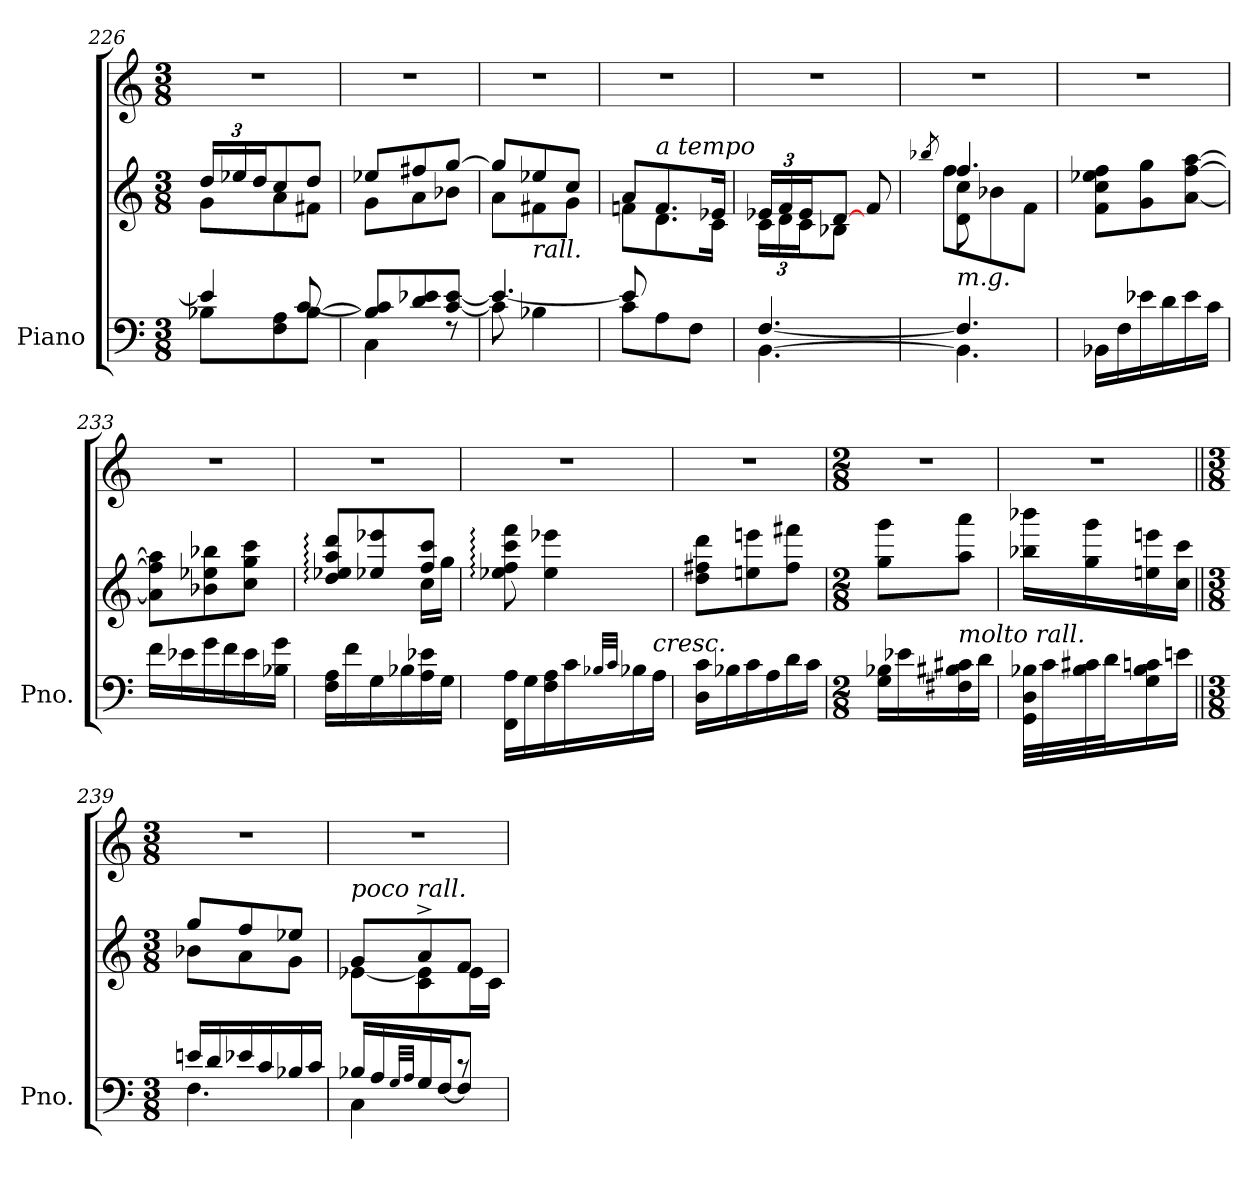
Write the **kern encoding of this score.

**kern	**kern	**kern
*part1	*part1	*part1
*staff3	*staff2	*staff1
*I"Piano	*	*
*I'Pno.	*	*
*clefF4	*clefG2	*clefG2
*k[]	*k[]	*k[]
*M3/8	*M3/8	*M3/8
=226	=226	=226
*^	*	*
*	*	*Xbrackettup	*
*	*	*^	*
8B-X\L	4e-/]	24dd/LL	8g\L	4.r
.	.	24ee-X/	.	.
.	.	24dd/J	.	.
8F\ 8A\	.	8cc/	8a\	.
[8B-\J	[8c/	8dd/J	8f#X\J	.
=227	=227	=227	=227	=227
4C\	8B-/] 8c/]L	8ee-X/L	8g\L	4.r
.	8d/ 8e-X/	8ff#X/	8a\	.
8rF	[8c/ [8e-/J	[8gg/J	8b-X\J	.
=228	=228	=228	=228	=228
8c\]	4.e-/_	8gg/L]	8a\L	4.r
!	!	!LO:TX:b:i:t=rall.	!	!
4B-X\	.	8ee-X/	8f#X\	.
.	.	8cc/J	8g\J	.
!!LO:LB:g=z
=229	=229	=229	=229	=229
8c\L	8e-/]	8a/L	8fn\L	4.r
!	!	!LO:TX:a:i:t=a tempo	!	!
8A\	4ryy	8.f/	8.d\	.
8F\J	.	.	.	.
.	.	16e-X/Jk	16c\Jk	.
=230	=230	=230	=230	=230
[4.BB\	[4.F/	24e-X/LL	24c\LL	4.r
.	.	24f/	24d\	.
.	.	24e-/J	24c\J	.
.	.	[8d/J	8B-X\J	.
.	.	8f/	8ryy	.
*	*	*v	*v	*
=231	=231	=231	=231
.	.	8qbb-X/	.
*	*	*^	*
*	*	*	*^	*
!	!	!LO:TX:b:i:t=m.g.	!	!	!
4.BB\]	4.F/]	4.ff/	8ff\L	8d\] 8cc\	4.r
.	.	.	8b-X\	4ryy	.
.	.	.	8f\J	.	.
*v	*v	*	*	*	*
*	*v	*v	*v	*
=232	=232	=232
16BB-X\LL	8f\ 8cc\ 8ee-X\ 8ff\L	4.r
16F\	.	.
16e-X\	8g\ 8gg\	.
16d\	.	.
16e-\	[8a\ [8ff\ [8aa\J	.
16c\JJ	.	.
=233	=233	=233
16f\LL	8a\] 8ff\] 8aa\]L	4.r
16e-X\	.	.
16g\	8b-X\ 8ee-X\ 8bb-X\	.
16f\	.	.
16e-\	8cc\ 8gg\ 8ccc\J	.
16B-X\ 16g\JJ	.	.
!!LO:LB:g=z
=234	=234	=234
*	*^	*
16F\ 16A\LL	8dd/: 8ee-X/: 8aa/: 8ddd/:L	4ryy	4.r
16f\	.	.	.
16G\	8ee-X/ 8eee-X/	.	.
16B-X\	.	.	.
16A\ 16e-X\	8ff/ 8ccc/J	16cc\LL	.
16G\JJ	.	16gg\JJ	.
*	*v	*v	*
=235	=235	=235
16FF\ 16A\LL	8ee-X\: 8ff\: 8ccc\: 8fff\:	4.r
16G\	.	.
16F\ 16A\	4ee-\ 4eee-X\	.
16c\	.	.
32qB-X/LLL	.	.
32qc/JJJ	.	.
16B-\	.	.
!LO:TX:a:i:t=cresc.	!	!
16A\JJ	.	.
=236	=236	=236
16D\ 16c\LL	8dd\ 8ff#X\ 8ddd\L	4.r
16B-X\	.	.
16c\	8een\ 8eeen\	.
16A\	.	.
16d\	8ff#\ 8fff#X\J	.
16c\JJ	.	.
=237	=237	=237
*M2/8	*M2/8	*M2/8
16G\ 16B-X\LL	8gg\ 8ggg\L	4r
16e-X\	.	.
!LO:TX:a:i:t=molto rall.	!	!
16F#X\ 16B#X\ 16c#X\	8aa\ 8aaa\J	.
16d\JJ	.	.
=238	=238	=238
32GG\ 32D\ 32B-X\LLL	16bb-X\ 16bbb-X\LL	4r
32c\	.	.
32B-\ 32c#X\	16gg\ 16ggg\	.
32d\J	.	.
16G\ 16B-\ 16cn\	16een\ 16eeen\	.
16en\JJ	16cc\ 16ccc\JJ	.
!!LO:PB:g=z
=239||	=239||	=239||
*M3/8	*M3/8	*M3/8
*^	*^	*
4.F\	16en/LL	8gg/L	8b-X\L	4.r
.	16d/	.	.	.
.	16e-X/	8ff/	8a\	.
.	16c/	.	.	.
.	16B-X/	8ee-X/J	8g\J	.
.	16c/JJ	.	.	.
=240	=240	=240	=240	=240
!	!	!LO:TX:a:i:t=poco rall.	!	!
4C\	16B-X/LL	8g/L	[8e-X\L	4.r
.	16A/	.	.	.
.	32qG/LLL	.	.	.
.	32qA/JJJ	.	.	.
.	16G/	8a^/	8c\ 8e-\]	.
.	[16F/J	.	.	.
8r	8F/J]	8f/J	16e-\L	.
.	.	.	16c\JJ	.
*v	*v	*	*	*
*	*v	*v	*
=	=	=
*-	*-	*-
